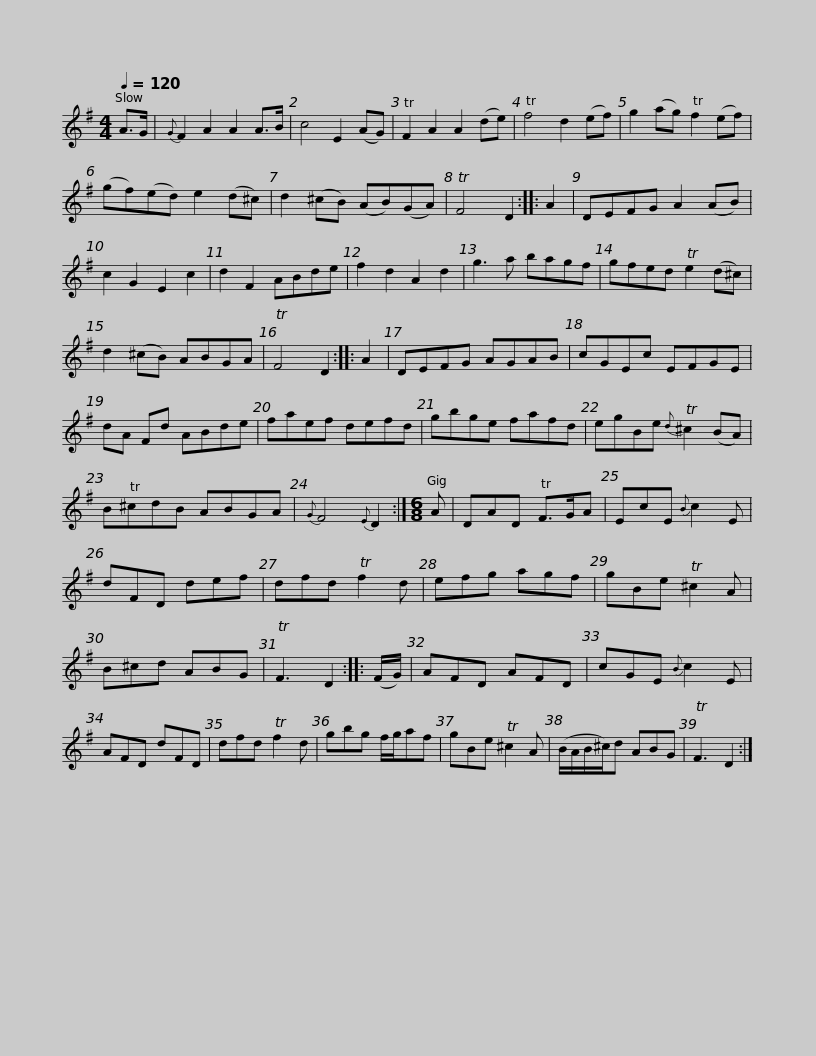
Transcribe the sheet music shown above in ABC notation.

X:1
L:1/8
Q:1/4=120
M:4/4
I:linebreak $
K:G
V:1 treble
V:1
 A>G |{G} F2 A2 A2 A>B | c4 E2 (AG) | TF2 A2 A2 (de) | Tf4 d2 (ef) | %5
 g2 (ag) Tf2 (ef) | (gf)(ed) e2 (d^c) |$ d2 (^cB) (AB)(GA) | TF4 D2 :: A2 | %10
 DEFG A2 (AB) | c2 G2 E2 c2 | d2 F2 ABde | f2 d2 A2 d2 | g3 a bagf |$ %15
 gfed Te2 (d^c) | d2 (^cB) ABGA | TF4 D2 :: A2 | DEFG AGAB | %20
 cGEc EFGE | dA Fd ABde |$ faef defd | gbge fafd | egBe{d} T^c2 (BA) | %25
 BT^cdB ABGA |{G} F4{E} D2 :|[M:6/8] A |$ DAD TF>GA | EcE{B} c2 E | %30
 dFD def | dfd Tf2 d | efg agf | gBe T^c2 A | B^cd ABG |$ %35
 TF3 D2 :: (F/G/) | AFD AFD | cGE{B} c2 E | AFD dFD | %40
 dfd Tf2 d | gbg f/g/af | gBe T^c2 A |$ (B/A/B/^c/)d ABG | TF3 D2 :| %45
